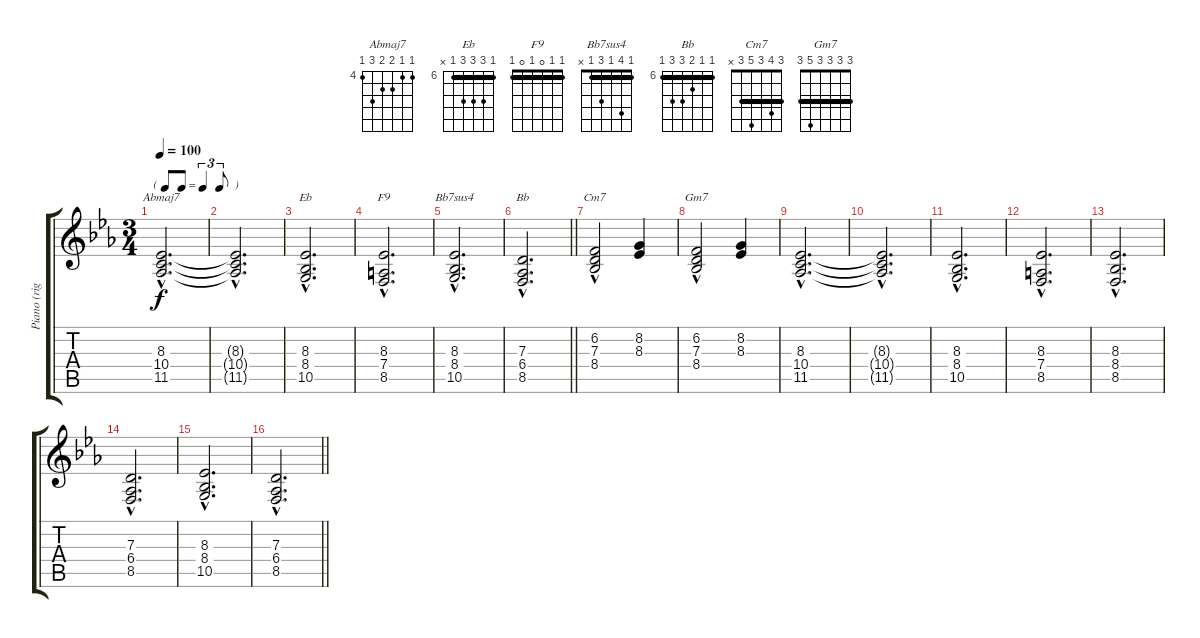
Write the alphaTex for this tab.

\track ("Piano (right hand)" "Piano (rig") {instrument acousticgrandpiano}
\staff {score tabs}
\tuning (E4 B3 G3 D3 A2 E2) {hide}
\chord ("Abmaj7" 4 4 5 5 6 4) {firstfret 4 barre 0}
\chord ("Eb" 6 8 8 8 6 x) {firstfret 6 barre 6}
\chord ("F9" 1 1 0 1 0 1) {barre 1}
\chord ("Bb7sus4" 1 4 1 3 1 x) {barre 1}
\chord ("Bb" 6 6 7 8 8 6) {firstfret 6 barre 6}
\chord ("Cm7" 3 4 3 5 3 x) {barre 3}
\chord ("Gm7" 3 3 3 3 5 3) {barre 3}
\ts (3 4)
\tf triplet8th
\tempo 100
\clef g2
\ks eb
(8.3{hac} 10.4{hac} 11.5{hac}).2{d ch "Abmaj7" dy f} |
(8.3{hac t} 10.4{hac t} 11.5{hac t}).2{d} |
(8.3{hac} 8.4{hac} 10.5{hac}).2{d ch "Eb"} |
(8.3{hac} 7.4{hac} 8.5{hac}).2{d ch "F9"} |
(8.3{hac} 8.4{hac} 10.5{hac}).2{d ch "Bb7sus4"} |
\barLineRight lightlight
(7.3{hac} 6.4{hac} 8.5{hac}).2{d ch "Bb"} |
(6.2 7.3 8.4{hac}).2{ch "Cm7"} (8.2 8.3).4 |
(6.2 7.3 8.4{hac}).2{ch "Gm7"} (8.2 8.3).4 |
(8.3{hac} 10.4{hac} 11.5{hac}).2{d} |
(8.3{hac t} 10.4{hac t} 11.5{hac t}).2{d} |
(8.3{hac} 8.4{hac} 10.5{hac}).2{d} |
(8.3{hac} 7.4{hac} 8.5{hac}).2{d} |
(8.3{hac} 8.4{hac} 8.5{hac}).2{d} |
(7.3{hac} 6.4{hac} 8.5{hac}).2{d} |
(8.3{hac} 8.4{hac} 10.5{hac}).2{d} |
\barLineRight lightlight
(7.3{hac} 6.4{hac} 8.5{hac}).2{d}
